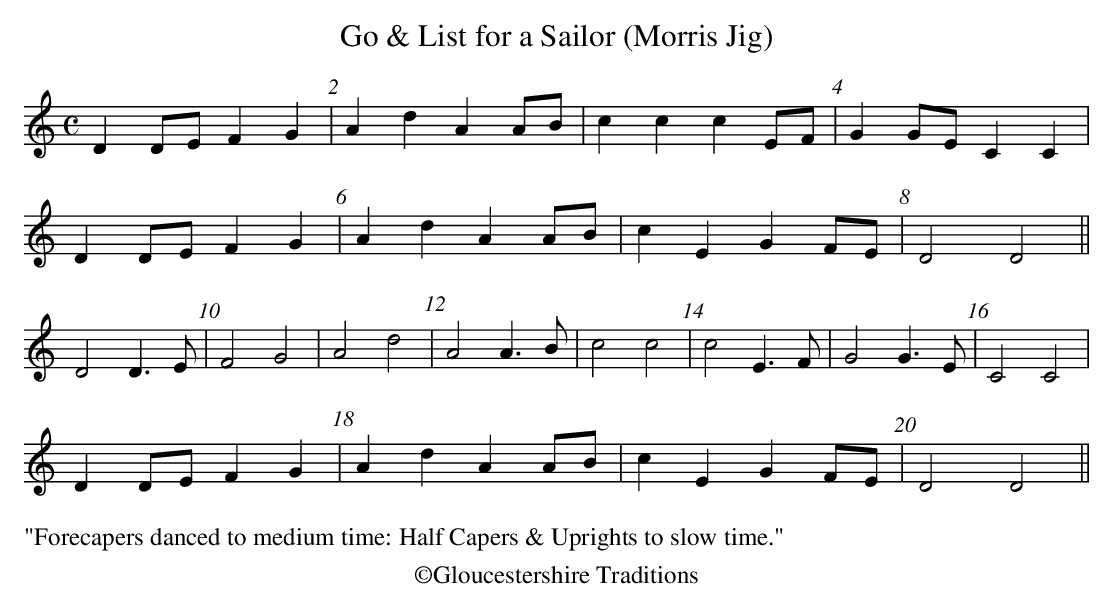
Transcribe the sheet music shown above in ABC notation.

X:1
T:Go & List for a Sailor (Morris Jig)
M:C
L:1/4
K:D dorian
DD/2E/2 FG| Ad AA/2B/2| cc cE/2F/2| GG/2E/2 CC|
DD/2E/2 FG| Ad AA/2B/2| cE GF/2E/2| D2D2 ||
D2D>E |F2G2| A2d2 |A2A>B| c2c2 |c2E>F| G2G>E| C2C2|
DD/2E/2 FG| Ad AA/2B/2| cE GF/2E/2| D2D2 ||
